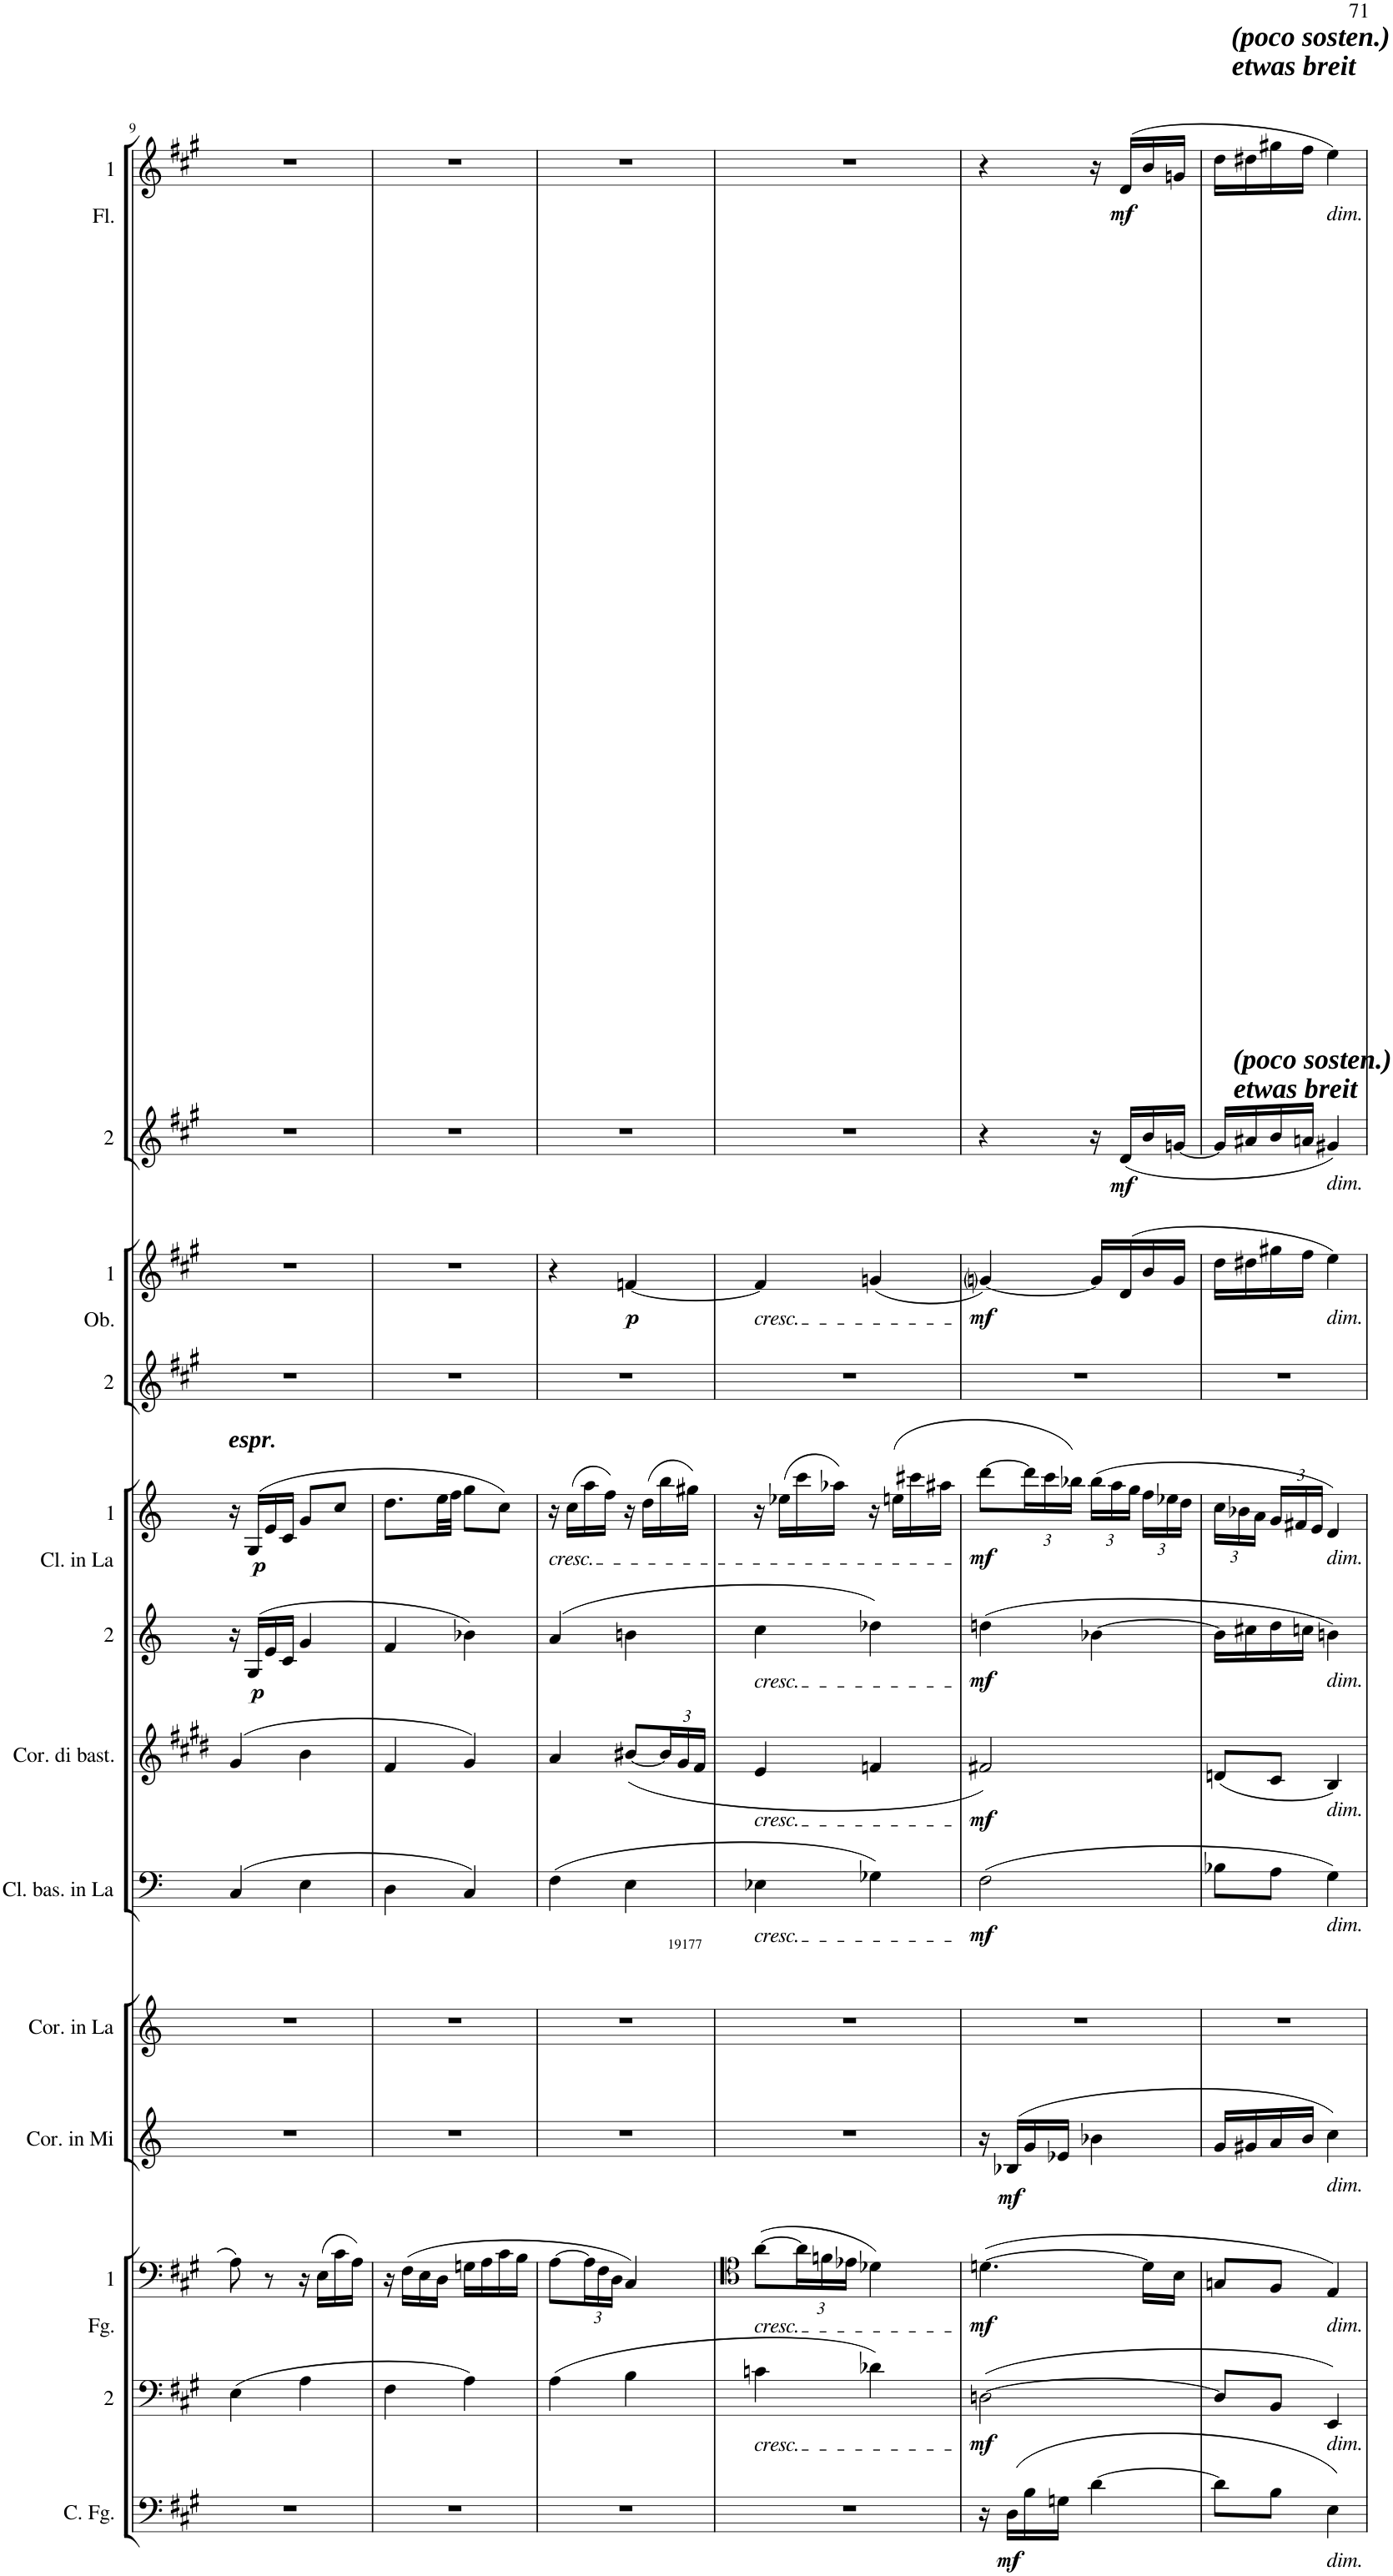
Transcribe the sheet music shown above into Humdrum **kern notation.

**kern	**dynam	**kern	**dynam	**kern	**dynam	**kern	**dynam	**kern	**kern	**dynam	**kern	**dynam	**kern	**dynam	**kern	**dynam	**kern	**kern	**dynam	**kern	**dynam	**kern	**dynam
*part13	*part13	*part12	*part12	*part11	*part11	*part10	*part10	*part9	*part8	*part8	*part7	*part7	*part6	*part6	*part5	*part5	*part4	*part3	*part3	*part2	*part2	*part1	*part1
*staff13	*staff13	*staff12	*staff12	*staff11	*staff11	*staff10	*staff10	*staff9	*staff8	*staff8	*staff7	*staff7	*staff6	*staff6	*staff5	*staff5	*staff4	*staff3	*staff3	*staff2	*staff2	*staff1	*staff1
*I"Contrafagotto	*	*I"2	*	*I"1  Fagotti	*	*I"Corno in Mi	*	*I"Corno in La	*I"Clarinetto basso in La	*	*I"Corno di bassetto	*	*I"2	*	*I"1  Clarinetti in La	*	*I"2	*I"1  Oboi	*	*I"2	*	*I"1  Flauti	*
*I'C. Fg.	*	*	*	*I'1  Fg.	*	*I'Cor. in Mi	*	*I'Cor. in La	*I'Cl. bas. in La	*	*I'Cor. di bast.	*	*	*	*I'1  Cl. in La	*	*	*I'1  Ob.	*	*	*	*I'1  Fl.	*
!!LO:PB:g=z
*clefF4	*	*clefF4	*	*clefF4	*	*clefG2	*	*clefG2	*clefF4	*	*clefG2	*	*clefG2	*	*clefG2	*	*clefG2	*clefG2	*	*clefG2	*	*clefG2	*
*Trd7c12	*	*	*	*	*	*Trd5c8	*	*Trd2c3	*Trd8c14	*	*Trd1c2	*	*Trd2c3	*	*Trd2c3	*	*	*	*	*	*	*	*
*k[f#c#g#]	*	*k[f#c#g#]	*	*k[f#c#g#]	*	*k[]	*	*k[]	*k[]	*	*k[f#c#g#d#]	*	*k[]	*	*k[]	*	*k[f#c#g#]	*k[f#c#g#]	*	*k[f#c#g#]	*	*k[f#c#g#]	*
*M4/8	*	*M4/8	*	*M4/8	*	*M4/8	*	*M4/8	*M4/8	*	*M4/8	*	*M4/8	*	*M4/8	*	*M4/8	*M4/8	*	*M4/8	*	*M4/8	*
=9	=9	=9	=9	=9	=9	=9	=9	=9	=9	=9	=9	=9	=9	=9	=9	=9	=9	=9	=9	=9	=9	=9	=9
!	!	!	!	!	!	!	!	!	!	!	!	!	!	!	!LO:TX:a:Bi:t=espr	!	!	!	!	!	!	!	!
!	!	!	!	!	!	!	!	!	!	!	!	!	!	!	!LO:TX:a:t=.	!	!	!	!	!	!	!	!
2r	.	(4E\	.	8A\	.	2r	.	2r	(4C/	.	(4g#/	.	16r	.	16r	.	2r	2r	.	2r	.	2r	.
!	!	!	!	!	!	!	!	!	!	!	!	!	!	!LO:DY:b	!	!LO:DY:b	!	!	!	!	!	!	!
.	.	.	.	.	.	.	.	.	.	.	.	.	(16G/LL	p	(16G/LL	p	.	.	.	.	.	.	.
.	.	.	.	8r	.	.	.	.	.	.	.	.	16e/	.	16e/	.	.	.	.	.	.	.	.
.	.	.	.	.	.	.	.	.	.	.	.	.	16c/JJ	.	16c/JJ	.	.	.	.	.	.	.	.
.	.	4A\	.	16r	.	.	.	.	4E\	.	4b\	.	4g/	.	8g/L	.	.	.	.	.	.	.	.
.	.	.	.	(16E\LL	.	.	.	.	.	.	.	.	.	.	.	.	.	.	.	.	.	.	.
.	.	.	.	16c#\	.	.	.	.	.	.	.	.	.	.	8cc/J	.	.	.	.	.	.	.	.
.	.	.	.	16A\JJ)	.	.	.	.	.	.	.	.	.	.	.	.	.	.	.	.	.	.	.
=10	=10	=10	=10	=10	=10	=10	=10	=10	=10	=10	=10	=10	=10	=10	=10	=10	=10	=10	=10	=10	=10	=10	=10
2r	.	4F#\	.	16r	.	2r	.	2r	4D\	.	4f#/	.	4f/	.	8.dd\L	.	2r	2r	.	2r	.	2r	.
.	.	.	.	(16F#\LL	.	.	.	.	.	.	.	.	.	.	.	.	.	.	.	.	.	.	.
.	.	.	.	16E\	.	.	.	.	.	.	.	.	.	.	.	.	.	.	.	.	.	.	.
.	.	.	.	16D\JJ	.	.	.	.	.	.	.	.	.	.	32ee\LL	.	.	.	.	.	.	.	.
.	.	.	.	.	.	.	.	.	.	.	.	.	.	.	32ff\JJJ	.	.	.	.	.	.	.	.
.	.	4A\)	.	16Gn\LL	.	.	.	.	4C/)	.	4g#/)	.	4b-X\)	.	8gg\L	.	.	.	.	.	.	.	.
.	.	.	.	16A\	.	.	.	.	.	.	.	.	.	.	.	.	.	.	.	.	.	.	.
.	.	.	.	16c#\	.	.	.	.	.	.	.	.	.	.	8cc\J)	.	.	.	.	.	.	.	.
.	.	.	.	16B\JJ	.	.	.	.	.	.	.	.	.	.	.	.	.	.	.	.	.	.	.
=11	=11	=11	=11	=11	=11	=11	=11	=11	=11	=11	=11	=11	=11	=11	=11	=11	=11	=11	=11	=11	=11	=11	=11
!	!	!	!	!	!	!	!	!	!	!	!	!	!	!	!LO:TX:b:i:t=cresc.	!	!	!	!	!	!	!	!
2r	.	(4A\	.	[8A\L	.	2r	.	2r	(4F\	.	4a/	.	(4a/	.	16r	.	2r	4r	.	2r	.	2r	.
.	.	.	.	.	.	.	.	.	.	.	.	.	.	.	(16cc\LL	.	.	.	.	.	.	.	.
*	*	*	*	*Xbrackettup	*	*	*	*	*	*	*	*	*	*	*	*	*	*	*	*	*	*	*
.	.	.	.	24A\L]	.	.	.	.	.	.	.	.	.	.	16aa\	.	.	.	.	.	.	.	.
.	.	.	.	24F#\	.	.	.	.	.	.	.	.	.	.	.	.	.	.	.	.	.	.	.
.	.	.	.	.	.	.	.	.	.	.	.	.	.	.	16ff\JJ)	.	.	.	.	.	.	.	.
.	.	.	.	24D\JJ	.	.	.	.	.	.	.	.	.	.	.	.	.	.	.	.	.	.	.
!	!	!	!	!	!	!	!	!	!	!	!	!	!	!	!	!	!	!	!LO:DY:b	!	!	!	!
.	.	4B\	.	4C#/)	.	.	.	.	4E\	.	([8b#X/L	.	4bn\	.	16r	.	.	[4fn/	p	.	.	.	.
.	.	.	.	.	.	.	.	.	.	.	.	.	.	.	(16dd\LL	.	.	.	.	.	.	.	.
*	*	*	*	*	*	*	*	*	*	*	*Xbrackettup	*	*	*	*	*	*	*	*	*	*	*	*
.	.	.	.	.	.	.	.	.	.	.	24b#/L]	.	.	.	16bb\	.	.	.	.	.	.	.	.
.	.	.	.	.	.	.	.	.	.	.	24g#/	.	.	.	.	.	.	.	.	.	.	.	.
.	.	.	.	.	.	.	.	.	.	.	.	.	.	.	16gg#X\JJ)	.	.	.	.	.	.	.	.
.	.	.	.	.	.	.	.	.	.	.	24f#/JJ	.	.	.	.	.	.	.	.	.	.	.	.
=12	=12	=12	=12	=12	=12	=12	=12	=12	=12	=12	=12	=12	=12	=12	=12	=12	=12	=12	=12	=12	=12	=12	=12
*	*	*	*	*clefC4	*	*	*	*	*	*	*	*	*	*	*	*	*	*	*	*	*	*	*
!	!	!	!	!	!	!	!	!	!	!	!	!	!	!	!	!	!	!LO:TX:b:i:t=cresc.	!	!	!	!	!
!	!	!	!	!	!	!	!	!	!	!	!	!	!LO:TX:b:i:t=cresc.	!	!	!	!	!	!	!	!	!	!
!	!	!	!	!	!	!	!	!	!	!	!LO:TX:b:i:t=cresc.	!	!	!	!	!	!	!	!	!	!	!	!
!	!	!	!	!	!	!	!	!	!LO:TX:b:i:t=cresc.	!	!	!	!	!	!	!	!	!	!	!	!	!	!
!	!	!	!	!LO:TX:b:i:t=cresc.	!	!	!	!	!	!	!	!	!	!	!	!	!	!	!	!	!	!	!
!	!	!LO:TX:b:i:t=cresc.	!	!	!	!	!	!	!	!	!	!	!	!	!	!	!	!	!	!	!	!	!
2r	.	4cn\	.	([8a\L	.	2r	.	2r	4E-X\	.	4e/	.	4cc\	.	16r	.	2r	4f/]	.	2r	.	2r	.
.	.	.	.	.	.	.	.	.	.	.	.	.	.	.	(16ee-X\LL	.	.	.	.	.	.	.	.
.	.	.	.	24a\L]	.	.	.	.	.	.	.	.	.	.	16ccc\	.	.	.	.	.	.	.	.
.	.	.	.	24fn\	.	.	.	.	.	.	.	.	.	.	.	.	.	.	.	.	.	.	.
.	.	.	.	.	.	.	.	.	.	.	.	.	.	.	16aa-X\JJ)	.	.	.	.	.	.	.	.
.	.	.	.	24e-X\JJ	.	.	.	.	.	.	.	.	.	.	.	.	.	.	.	.	.	.	.
.	.	4d-X\)	.	4d-X\)	.	.	.	.	4G-X\)	.	4fn/	.	4dd-X\)	.	16r	.	.	(4gn/	.	.	.	.	.
.	.	.	.	.	.	.	.	.	.	.	.	.	.	.	(16een\LL	.	.	.	.	.	.	.	.
.	.	.	.	.	.	.	.	.	.	.	.	.	.	.	16ccc#X\	.	.	.	.	.	.	.	.
.	.	.	.	.	.	.	.	.	.	.	.	.	.	.	16aa#X\JJ	.	.	.	.	.	.	.	.
=13	=13	=13	=13	=13	=13	=13	=13	=13	=13	=13	=13	=13	=13	=13	=13	=13	=13	=13	=13	=13	=13	=13	=13
!	!	!	!LO:DY:b	!	!LO:DY:b	!	!	!	!	!LO:DY:b	!	!LO:DY:b	!	!LO:DY:b	!	!LO:DY:b	!	!	!LO:DY:b	!	!	!	!
16r	.	([2Dn\	mf	([4.dn\	mf	16r	.	2r	(2F\	mf	2f#X/)	mf	(4ddn\	mf	[8ddd\L	mf	2r	[4gni/)	mf	4r	.	4r	.
!	!LO:DY:b	!	!	!	!	!	!LO:DY:b	!	!	!	!	!	!	!	!	!	!	!	!	!	!	!	!
(16D\LL	mf	.	.	.	.	(16B-X/LL	mf	.	.	.	.	.	.	.	.	.	.	.	.	.	.	.	.
*	*	*	*	*	*	*	*	*	*	*	*	*	*	*	*Xbrackettup	*	*	*	*	*	*	*	*
16B\	.	.	.	.	.	16g/	.	.	.	.	.	.	.	.	24ddd\L]	.	.	.	.	.	.	.	.
.	.	.	.	.	.	.	.	.	.	.	.	.	.	.	24ccc\	.	.	.	.	.	.	.	.
16Gn\JJ	.	.	.	.	.	16e-X/JJ	.	.	.	.	.	.	.	.	.	.	.	.	.	.	.	.	.
.	.	.	.	.	.	.	.	.	.	.	.	.	.	.	24bb-X\JJ)	.	.	.	.	.	.	.	.
[4d\	.	.	.	.	.	4b-X\	.	.	.	.	.	.	[4b-X\	.	(24bb-\LL	.	.	16g/LL]	.	16r	.	16r	.
.	.	.	.	.	.	.	.	.	.	.	.	.	.	.	24aa\	.	.	.	.	.	.	.	.
!	!	!	!	!	!	!	!	!	!	!	!	!	!	!	!	!	!	!	!	!	!LO:DY:b	!	!LO:DY:b
.	.	.	.	.	.	.	.	.	.	.	.	.	.	.	.	.	.	(16d/	.	(16d/LL	mf	(16d/LL	mf
.	.	.	.	.	.	.	.	.	.	.	.	.	.	.	24gg\JJ	.	.	.	.	.	.	.	.
.	.	.	.	16d\LL]	.	.	.	.	.	.	.	.	.	.	24ff\LL	.	.	16b/	.	16b/	.	16b/	.
.	.	.	.	.	.	.	.	.	.	.	.	.	.	.	24ee-X\	.	.	.	.	.	.	.	.
.	.	.	.	16B\JJ	.	.	.	.	.	.	.	.	.	.	.	.	.	16g/JJ	.	[16gn/JJ	.	16gn/JJ	.
.	.	.	.	.	.	.	.	.	.	.	.	.	.	.	24dd\JJ	.	.	.	.	.	.	.	.
=14	=14	=14	=14	=14	=14	=14	=14	=14	=14	=14	=14	=14	=14	=14	=14	=14	=14	=14	=14	=14	=14	=14	=14
!	!	!	!	!	!	!	!	!	!	!	!	!	!	!	!	!	!	!	!	!	!	!LO:TX:b:Bi:t=(poco sosten.)	!
!	!	!	!	!	!	!	!	!	!	!	!	!	!	!	!	!	!	!	!	!	!	!LO:TX:b:t=etwas breit	!
!	!	!	!	!	!	!	!	!	!	!	!	!	!	!	!	!	!	!	!	!	!	!LO:TX:a:Bi:t=(poco sosten.)	!
!	!	!	!	!	!	!	!	!	!	!	!	!	!	!	!	!	!	!	!	!	!	!LO:TX:a:t=etwas breit	!
8d\L]	.	8D/L]	.	8Gn/L	.	16g/LL	.	2r	8B-X\L	.	(8dn/L	.	16b-\LL]	.	24cc\LL	.	2r	16dd\LL	.	16g/LL]	.	16dd\LL	.
.	.	.	.	.	.	.	.	.	.	.	.	.	.	.	24b-X\	.	.	.	.	.	.	.	.
.	.	.	.	.	.	16g#X/	.	.	.	.	.	.	16cc#X\	.	.	.	.	16dd#X\	.	16a#X/	.	16dd#X\	.
.	.	.	.	.	.	.	.	.	.	.	.	.	.	.	24a\JJ	.	.	.	.	.	.	.	.
8B\J	.	8BB/J	.	8F#/J	.	16a/	.	.	8A\J	.	8c#/J	.	16dd\	.	24g/LL	.	.	16gg#X\	.	16b/	.	16gg#X\	.
.	.	.	.	.	.	.	.	.	.	.	.	.	.	.	24f#X/	.	.	.	.	.	.	.	.
.	.	.	.	.	.	16b/JJ	.	.	.	.	.	.	16ccn\JJ	.	.	.	.	16ff#\JJ	.	16an/JJ	.	16ff#\JJ	.
.	.	.	.	.	.	.	.	.	.	.	.	.	.	.	24e/JJ	.	.	.	.	.	.	.	.
!	!	!	!	!	!	!	!	!	!	!	!	!	!	!	!	!	!	!	!	!	!	!LO:TX:b:i:t=dim.	!
!	!	!	!	!	!	!	!	!	!	!	!	!	!	!	!	!	!	!	!	!LO:TX:b:i:t=dim.	!	!	!
!	!	!	!	!	!	!	!	!	!	!	!	!	!	!	!	!	!	!LO:TX:b:i:t=dim.	!	!	!	!	!
!	!	!	!	!	!	!	!	!	!	!	!	!	!	!	!LO:TX:b:i:t=dim.	!	!	!	!	!	!	!	!
!	!	!	!	!	!	!	!	!	!	!	!	!	!LO:TX:b:i:t=dim.	!	!	!	!	!	!	!	!	!	!
!	!	!	!	!	!	!	!	!	!	!	!LO:TX:b:i:t=dim.	!	!	!	!	!	!	!	!	!	!	!	!
!	!	!	!	!	!	!	!	!	!LO:TX:b:i:t=dim.	!	!	!	!	!	!	!	!	!	!	!	!	!	!
!	!	!	!	!	!	!LO:TX:b:i:t=dim.	!	!	!	!	!	!	!	!	!	!	!	!	!	!	!	!	!
!	!	!	!	!LO:TX:b:i:t=dim.	!	!	!	!	!	!	!	!	!	!	!	!	!	!	!	!	!	!	!
!	!	!LO:TX:b:i:t=dim.	!	!	!	!	!	!	!	!	!	!	!	!	!	!	!	!	!	!	!	!	!
!LO:TX:b:i:t=dim.	!	!	!	!	!	!	!	!	!	!	!	!	!	!	!	!	!	!	!	!	!	!	!
4E\)	.	4EE/)	.	4E/)	.	4cc\)	.	.	4G\)	.	4B/)	.	4bn\)	.	4d/)	.	.	4ee\)	.	4g#X/)	.	4ee\)	.
=	=	=	=	=	=	=	=	=	=	=	=	=	=	=	=	=	=	=	=	=	=	=	=
*-	*-	*-	*-	*-	*-	*-	*-	*-	*-	*-	*-	*-	*-	*-	*-	*-	*-	*-	*-	*-	*-	*-	*-
